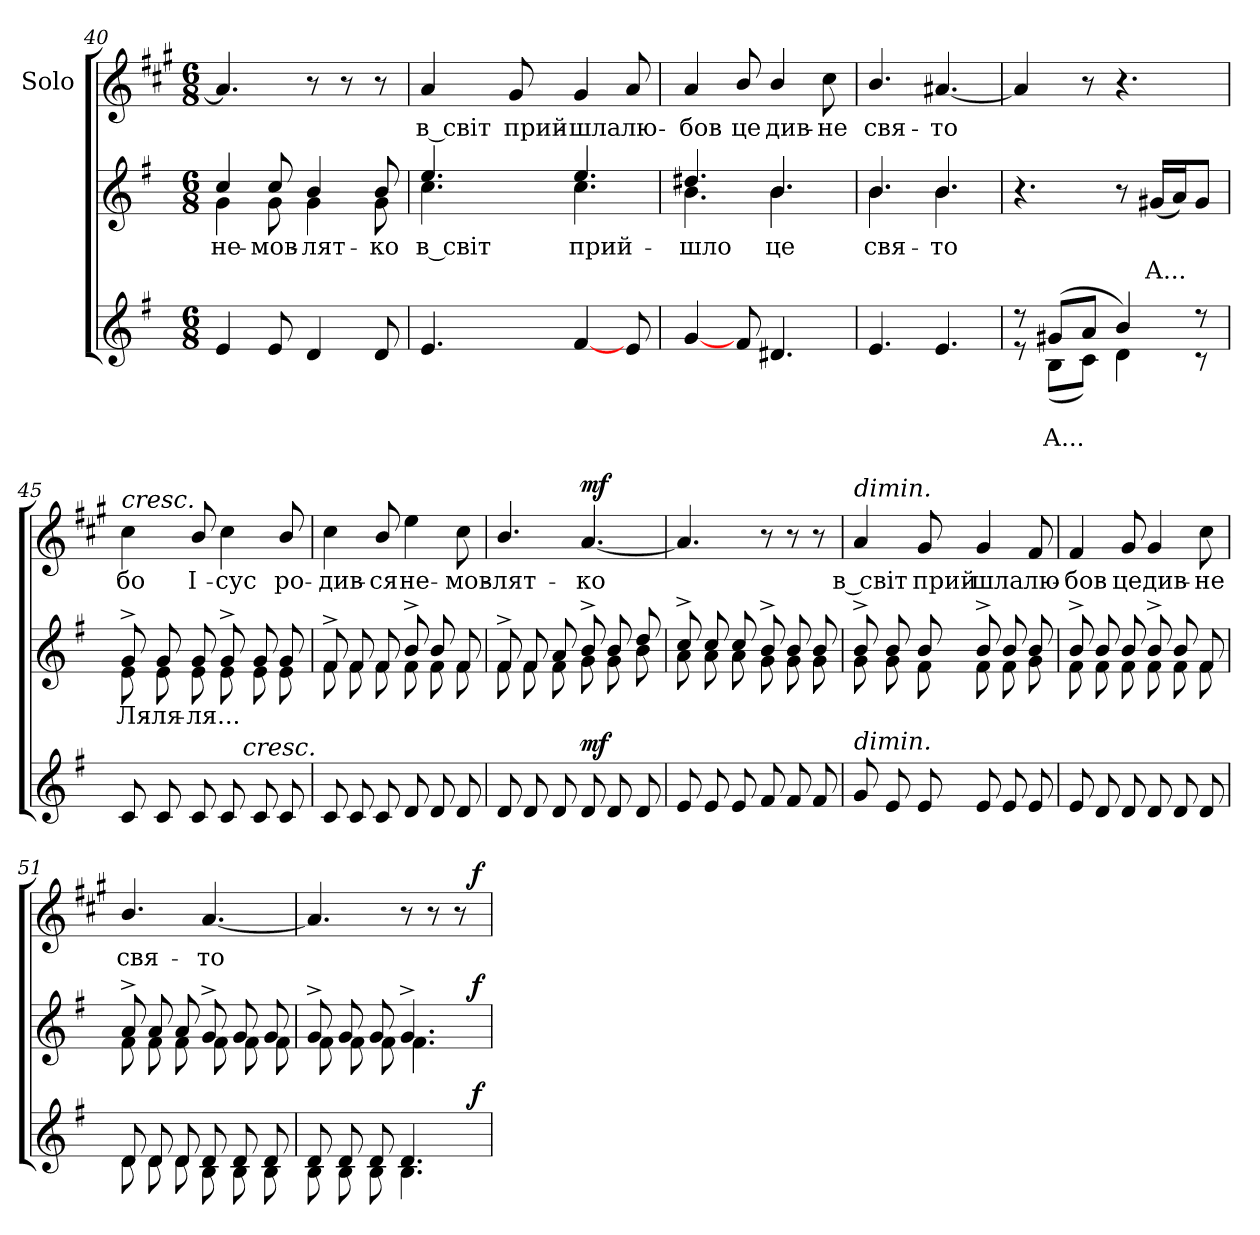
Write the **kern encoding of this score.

**kern	**text	**text	**dynam	**kern	**text	**text	**dynam	**kern	**text	**dynam
*part3	*part3	*part3	*part3	*part2	*part2	*part2	*part2	*part1	*part1	*part1
*staff3	*staff3	*staff3	*staff3	*staff2	*staff2	*staff2	*staff2	*staff1	*staff1	*staff1
*	*	*	*	*	*	*	*	*I"Solo	*	*
*clefG2	*	*	*	*clefG2	*	*	*	*clefG2	*	*
*	*	*	*	*	*	*	*	*ITrd1c2	*	*
*k[f#]	*	*	*	*k[f#]	*	*	*	*k[f#]	*	*
*e:	*	*	*	*e:	*	*	*	*e:	*	*
*M6/8	*	*	*	*M6/8	*	*	*	*M6/8	*	*
=40	=40	=40	=40	=40	=40	=40	=40	=40	=40	=40
*	*	*	*	*^	*	*	*	*	*	*
!	!	!	!	!	!	!LO:LY:b	!	!	!	!	!
4e/	.	.	.	4cc/	4g\	не-	.	.	4.g/]	.	.
!	!	!	!	!	!	!LO:LY:b	!	!	!	!	!
8e/	.	.	.	8cc/	8g\	-мов-	.	.	.	.	.
!	!	!	!	!	!	!LO:LY:b	!	!	!	!	!
4d/	.	.	.	4b/	4g\	-лят-	.	.	8r	.	.
.	.	.	.	.	.	.	.	.	8r	.	.
!	!	!	!	!	!	!LO:LY:b	!	!	!	!	!
8d/	.	.	.	8b/	8g\	-ко	.	.	8r	.	.
!!LO:LB:g=z
=41	=41	=41	=41	=41	=41	=41	=41	=41	=41	=41	=41
!	!	!	!	!	!	!LO:LY:b	!	!	!	!	!
!	!	!	!	!	!	!	!	!	!	!LO:LY:b	!
4.e/	.	.	.	4.ee/	4.cc\	в світ	.	.	4g/	в світ	.
!	!	!	!	!	!	!	!	!	!	!LO:LY:b	!
.	.	.	.	.	.	.	.	.	8f#/	прий-	.
!	!	!	!	!	!	!LO:LY:b	!	!	!	!	!
!	!	!	!	!	!	!	!	!	!	!LO:LY:b	!
[4f#/	.	.	.	4.ee/	4.cc\	прий-	.	.	4f#/	-шла	.
!	!	!	!	!	!	!	!	!	!	!LO:LY:b	!
8e/	.	.	.	.	.	.	.	.	8g/	лю-	.
=42	=42	=42	=42	=42	=42	=42	=42	=42	=42	=42	=42
!	!	!	!	!	!	!LO:LY:b	!	!	!	!	!
!	!	!	!	!	!	!	!	!	!	!LO:LY:b	!
[4g/	.	.	.	4.dd#X/	4.b\	-шло	.	.	4g/	-бов	.
!	!	!	!	!	!	!	!	!	!	!LO:LY:b	!
8f#/	.	.	.	.	.	.	.	.	8a/	це	.
!	!	!	!	!	!	!LO:LY:b	!	!	!	!	!
!	!	!	!	!	!	!	!	!	!	!LO:LY:b	!
4.d#X/	.	.	.	4.b/	4.b\	це	.	.	4a/	див-	.
!	!	!	!	!	!	!	!	!	!	!LO:LY:b	!
.	.	.	.	.	.	.	.	.	8b\	-не	.
=43	=43	=43	=43	=43	=43	=43	=43	=43	=43	=43	=43
!	!	!	!	!	!	!LO:LY:b	!	!	!	!	!
!	!	!	!	!	!	!	!	!	!	!LO:LY:b	!
4.e/	.	.	.	4.b/	4.b\	свя-	.	.	4.a/	свя-	.
!	!	!	!	!	!	!LO:LY:b	!	!	!	!	!
!	!	!	!	!	!	!	!	!	!	!LO:LY:b	!
4.e/	.	.	.	4.b/	4.b\	-то	.	.	[4.g#X/	-то	.
*	*	*	*	*v	*v	*	*	*	*	*	*
=44	=44	=44	=44	=44	=44	=44	=44	=44	=44	=44
*^	*	*	*	*	*	*	*	*	*	*
8r	8re	.	.	.	4.r	.	.	.	4g#/]	.	.
!	!	!	!LO:LY:b	!	!	!	!	!	!	!	!
(>8g#X/L	(<8B\L	.	А...	.	.	.	.	.	.	.	.
8a/J	8c\J)	.	.	.	.	.	.	.	8r	.	.
4b/)	4d\	.	.	.	8r	.	.	.	4.r	.	.
!	!	!	!	!	!	!	!LO:LY:b	!	!	!	!
.	.	.	.	.	(<16g#X/LL	.	А...	.	.	.	.
.	.	.	.	.	16a/J)	.	.	.	.	.	.
8r	8r	.	.	.	8g#/J	.	.	.	.	.	.
=45	=45	=45	=45	=45	=45	=45	=45	=45	=45	=45	=45
*	*	*	*	*	*^	*	*	*	*	*	*
!	!	!	!	!	!	!	!LO:LY:b	!	!	!	!	!
!	!	!	!	!	!	!	!	!	!	!LO:TX:a:i:t=cresc.	!	!
!	!	!	!	!	!	!	!	!	!	!	!LO:LY:b	!
8c/	4...ryy	.	.	.	8g^>/	8e\	Ля-	.	.	4b\	бо	.
!	!	!	!	!	!	!	!LO:LY:b	!	!	!	!	!
8c/	.	.	.	.	8g/	8e\	-ля-	.	.	.	.	.
!	!	!	!	!	!	!	!LO:LY:b	!	!	!	!	!
!	!	!	!	!	!	!	!	!	!	!	!LO:LY:b	!
8c/	.	.	.	.	8g/	8e\	-ля...	.	.	8a/	І-	.
!	!	!	!	!	!	!	!	!	!	!	!LO:LY:b	!
8c/	.	.	.	.	8g^>/	8e\	.	.	.	4b\	-сус	.
!	!LO:TX:a:i:t=cresc.	!	!	!	!	!	!	!	!	!	!	!
.	4ryy	.	.	.	.	.	.	.	.	.	.	.
8c/	.	.	.	.	8g/	8e\	.	.	.	.	.	.
!	!	!	!	!	!	!	!	!	!	!	!LO:LY:b	!
8c/	.	.	.	.	8g/	8e\	.	.	.	8a/	ро-	.
.	32ryy	.	.	.	.	.	.	.	.	.	.	.
*v	*v	*	*	*	*	*	*	*	*	*	*	*
=46	=46	=46	=46	=46	=46	=46	=46	=46	=46	=46	=46
*^	*	*	*	*	*	*	*	*	*	*	*
!	!	!	!	!	!	!	!	!	!	!	!LO:LY:b	!
*v	*v	*	*	*	*	*	*	*	*	*	*	*
8c/	.	.	.	8f#^>/	8f#\	.	.	.	4b\	-див-	.
8c/	.	.	.	8f#/	8f#\	.	.	.	.	.	.
!	!	!	!	!	!	!	!	!	!	!LO:LY:b	!
8c/	.	.	.	8f#/	8f#\	.	.	.	8a/	-ся	.
!	!	!	!	!	!	!	!	!	!	!LO:LY:b	!
8d/	.	.	.	8b^>/	8f#\	.	.	.	4dd\	не-	.
8d/	.	.	.	8b/	8f#\	.	.	.	.	.	.
!	!	!	!	!	!	!	!	!	!	!LO:LY:b	!
8d/	.	.	.	8f#/	8f#\	.	.	.	8b\	-мов-	.
!!LO:LB:g=z
=47	=47	=47	=47	=47	=47	=47	=47	=47	=47	=47	=47
!	!	!	!	!	!	!	!	!	!	!LO:LY:b	!
8d/	.	.	.	8f#^>/	8f#\	.	.	.	4.a/	-лят-	.
8d/	.	.	.	8f#/	8f#\	.	.	.	.	.	.
8d/	.	.	.	8a/	8f#\	.	.	.	.	.	.
!	!	!	!LO:DY:a	!	!	!	!	!	!	!LO:LY:b	!LO:DY:a
8d/	.	.	mf	8b^>/	8g\	.	.	.	[4.g/	-ко	mf
8d/	.	.	.	8b/	8g\	.	.	.	.	.	.
8d/	.	.	.	8dd/	8b\	.	.	.	.	.	.
=48	=48	=48	=48	=48	=48	=48	=48	=48	=48	=48	=48
8e/	.	.	.	8cc^>/	8a\	.	.	.	4.g/]	.	.
8e/	.	.	.	8cc/	8a\	.	.	.	.	.	.
8e/	.	.	.	8cc/	8a\	.	.	.	.	.	.
8f#/	.	.	.	8b^>/	8g\	.	.	.	8r	.	.
8f#/	.	.	.	8b/	8g\	.	.	.	8r	.	.
8f#/	.	.	.	8b/	8g\	.	.	.	8r	.	.
=49	=49	=49	=49	=49	=49	=49	=49	=49	=49	=49	=49
!	!	!	!	!	!	!	!	!	!LO:TX:a:i:t=dimin.	!	!
!LO:TX:a:i:t=dimin.	!	!	!	!	!	!	!	!	!	!	!
!	!	!	!	!	!	!	!	!	!	!LO:LY:b	!
8g/	.	.	.	8b^>/	8g\	.	.	.	4g/	в світ	.
8e/	.	.	.	8b/	8g\	.	.	.	.	.	.
!	!	!	!	!	!	!	!	!	!	!LO:LY:b	!
8e/	.	.	.	8b/	8f#\	.	.	.	8f#/	прий-	.
!	!	!	!	!	!	!	!	!	!	!LO:LY:b	!
8e/	.	.	.	8b^>/	8f#\	.	.	.	4f#/	-шла	.
8e/	.	.	.	8b/	8f#\	.	.	.	.	.	.
!	!	!	!	!	!	!	!	!	!	!LO:LY:b	!
8e/	.	.	.	8b/	8g\	.	.	.	8e/	лю-	.
=50	=50	=50	=50	=50	=50	=50	=50	=50	=50	=50	=50
!	!	!	!	!	!	!	!	!	!	!LO:LY:b	!
8e/	.	.	.	8b^>/	8f#\	.	.	.	4e/	-бов	.
8d/	.	.	.	8b/	8f#\	.	.	.	.	.	.
!	!	!	!	!	!	!	!	!	!	!LO:LY:b	!
8d/	.	.	.	8b/	8f#\	.	.	.	8f#/	це	.
!	!	!	!	!	!	!	!	!	!	!LO:LY:b	!
8d/	.	.	.	8b^>/	8f#\	.	.	.	4f#/	див-	.
8d/	.	.	.	8b/	8f#\	.	.	.	.	.	.
!	!	!	!	!	!	!	!	!	!	!LO:LY:b	!
8d/	.	.	.	8f#/	8f#\	.	.	.	8b\	-не	.
=51	=51	=51	=51	=51	=51	=51	=51	=51	=51	=51	=51
*^	*	*	*	*	*	*	*	*	*	*	*
!	!	!	!	!	!	!	!	!	!	!	!LO:LY:b	!
8d/	8d\	.	.	.	8a^>/	8f#\	.	.	.	4.a/	свя-	.
8d/	8d\	.	.	.	8a/	8f#\	.	.	.	.	.	.
8d/	8d\	.	.	.	8a/	8f#\	.	.	.	.	.	.
!	!	!	!	!	!	!	!	!	!	!	!LO:LY:b	!
8d/	8B\	.	.	.	8g^>/	8f#\	.	.	.	[4.g/	-то	.
8d/	8B\	.	.	.	8g/	8f#\	.	.	.	.	.	.
8d/	8B\	.	.	.	8g/	8f#\	.	.	.	.	.	.
=52	=52	=52	=52	=52	=52	=52	=52	=52	=52	=52	=52	=52
*	*^	*	*	*	*	*^	*	*	*	*^	*	*
8d/	8B\	2ryy	.	.	.	8g^>/	8f#\	2ryy	.	.	.	4.g/]	2ryy	.	.
8d/	8B\	.	.	.	.	8g/	8f#\	.	.	.	.	.	.	.	.
8d/	8B\	.	.	.	.	8g/	8f#\	.	.	.	.	.	.	.	.
4.d/	4.B\	.	.	.	.	4.g^>/	4.f#\	.	.	.	.	8r	.	.	.
.	.	8.ryy	.	.	.	.	.	8.ryy	.	.	.	8r	8.ryy	.	.
.	.	.	.	.	.	.	.	.	.	.	.	8r	.	.	.
!	!	!	!	!	!LO:DY:b	!	!	!	!	!	!LO:DY:b	!	!	!	!LO:DY:b
.	.	16ryy	.	.	f	.	.	16ryy	.	.	f	.	16ryy	.	f
*v	*v	*v	*	*	*	*	*	*	*	*	*	*v	*v	*	*
*	*	*	*	*v	*v	*v	*	*	*	*	*	*
=	=	=	=	=	=	=	=	=	=	=
*-	*-	*-	*-	*-	*-	*-	*-	*-	*-	*-
